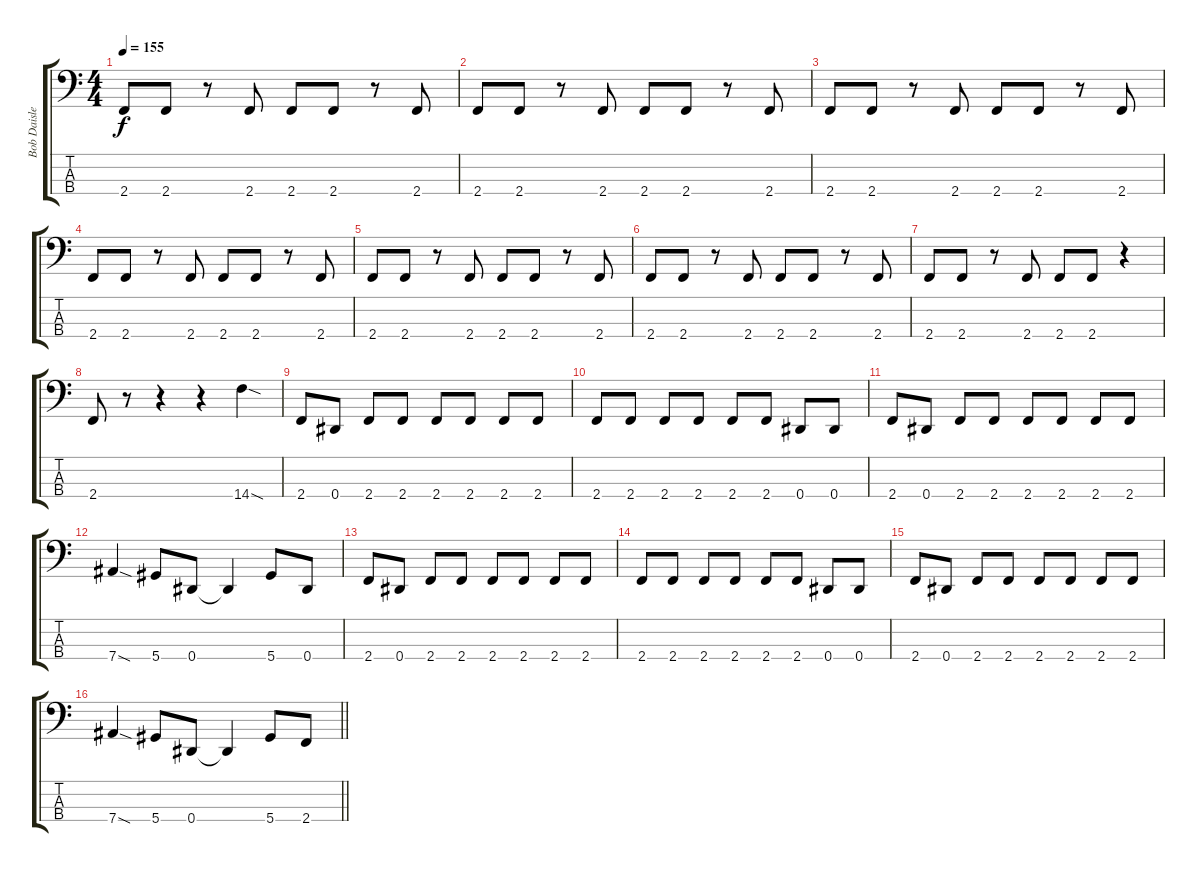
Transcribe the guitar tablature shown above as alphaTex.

\track ("Bob Daisley - Bass" "Bob Daisle") {instrument electricbasspick}
\staff {score tabs}
\tuning (Gb2 Db2 Ab1 Eb1) {hide}
\ts (4 4)
\tempo 155
\clef f4
\ks c
2.4.8{dy f} 2.4.8 r.8 2.4.8 2.4.8 2.4.8 r.8 2.4.8 |
2.4.8 2.4.8 r.8 2.4.8 2.4.8 2.4.8 r.8 2.4.8 |
2.4.8 2.4.8 r.8 2.4.8 2.4.8 2.4.8 r.8 2.4.8 |
2.4.8 2.4.8 r.8 2.4.8 2.4.8 2.4.8 r.8 2.4.8 |
2.4.8 2.4.8 r.8 2.4.8 2.4.8 2.4.8 r.8 2.4.8 |
2.4.8 2.4.8 r.8 2.4.8 2.4.8 2.4.8 r.8 2.4.8 |
2.4.8 2.4.8 r.8 2.4.8 2.4.8 2.4.8 r.4 |
2.4.8 r.8 r.4 r.4 14.4{sod}.4 |
2.4.8 0.4.8 2.4.8 2.4.8 2.4.8 2.4.8 2.4.8 2.4.8 |
2.4.8 2.4.8 2.4.8 2.4.8 2.4.8 2.4.8 0.4.8 0.4.8 |
2.4.8 0.4.8 2.4.8 2.4.8 2.4.8 2.4.8 2.4.8 2.4.8 |
7.4{sod}.4 5.4.8 0.4.8 0.4{t}.4 5.4.8 0.4.8 |
2.4.8 0.4.8 2.4.8 2.4.8 2.4.8 2.4.8 2.4.8 2.4.8 |
2.4.8 2.4.8 2.4.8 2.4.8 2.4.8 2.4.8 0.4.8 0.4.8 |
2.4.8 0.4.8 2.4.8 2.4.8 2.4.8 2.4.8 2.4.8 2.4.8 |
\barLineRight lightlight
7.4{sod}.4 5.4.8 0.4.8 0.4{t}.4 5.4.8 2.4.8
